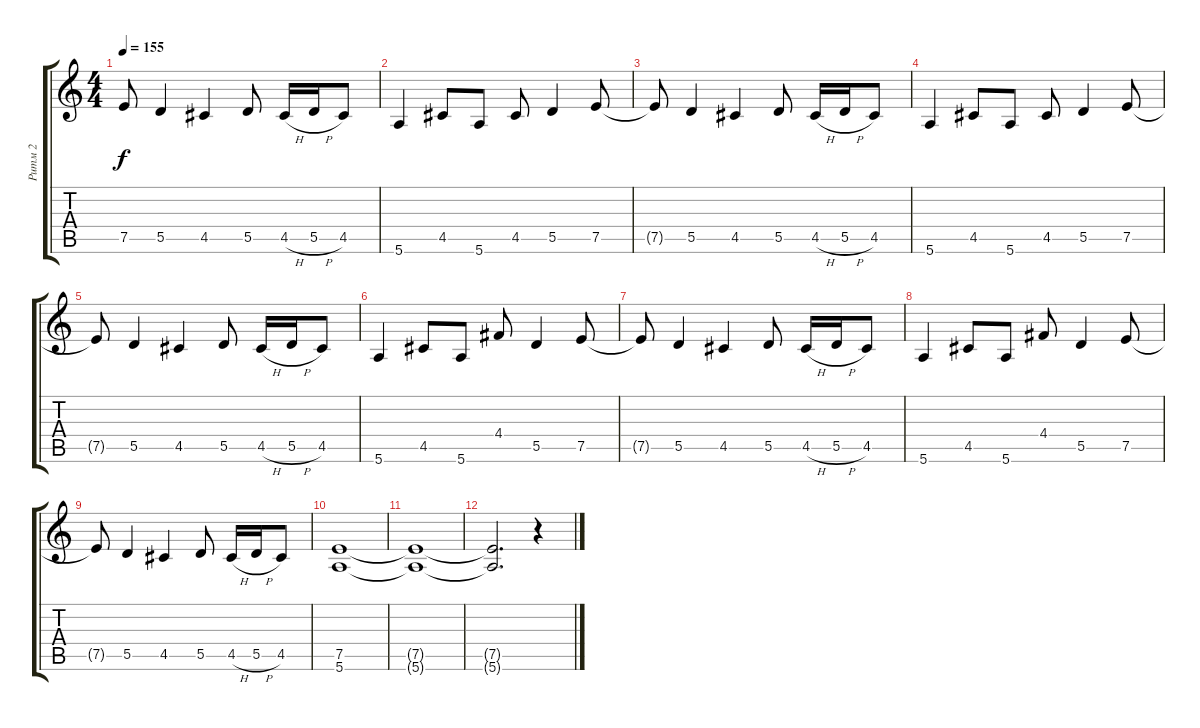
\track ("Ритм 2" "Ритм 2") {instrument distortionguitar}
\staff {score tabs}
\tuning (E4 B3 G3 D3 A2 E2) {hide}
\ts (4 4)
\tempo 155
\clef g2
\ks c
7.5{t}.8{dy f} 5.5.4 4.5.4 5.5.8 4.5{h}.16 5.5{h}.16 4.5.8 |
5.6.4 4.5.8 5.6.8 4.5.8 5.5.4 7.5.8 |
7.5{t}.8 5.5.4 4.5.4 5.5.8 4.5{h}.16 5.5{h}.16 4.5.8 |
5.6.4 4.5.8 5.6.8 4.5.8 5.5.4 7.5.8 |
7.5{t}.8 5.5.4 4.5.4 5.5.8 4.5{h}.16 5.5{h}.16 4.5.8 |
5.6.4 4.5.8 5.6.8 4.4.8 5.5.4 7.5.8 |
7.5{t}.8 5.5.4 4.5.4 5.5.8 4.5{h}.16 5.5{h}.16 4.5.8 |
5.6.4 4.5.8 5.6.8 4.4.8 5.5.4 7.5.8 |
7.5{t}.8 5.5.4 4.5.4 5.5.8 4.5{h}.16 5.5{h}.16 4.5.8 |
(7.5 5.6).1 |
(7.5{t} 5.6{t}).1 |
(7.5{t} 5.6{t}).2{d} r.4
